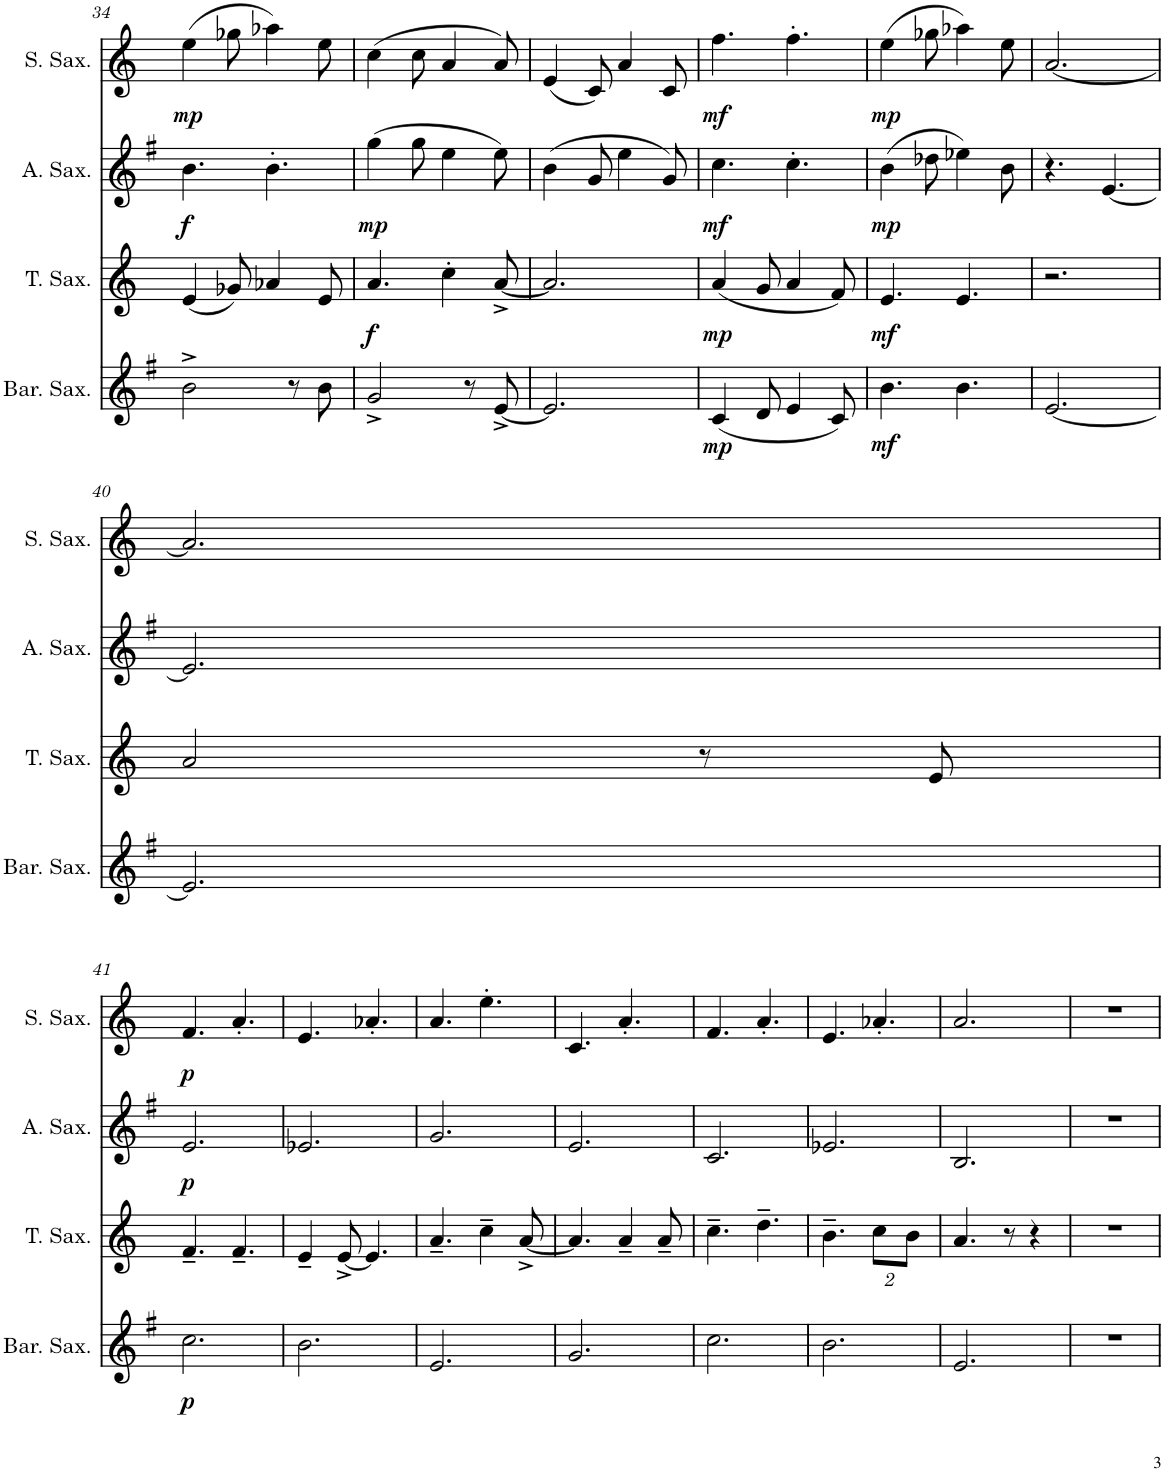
**kern	**dynam	**kern	**dynam	**kern	**dynam	**kern	**dynam
*part4	*part4	*part3	*part3	*part2	*part2	*part1	*part1
*staff4	*staff4	*staff3	*staff3	*staff2	*staff2	*staff1	*staff1
*I"Baritone Saxophone	*	*I"Tenor Saxophone	*	*I"Alto Saxophone	*	*I"Soprano Saxophone	*
*I'Bar. Sax.	*	*I'T. Sax.	*	*I'A. Sax.	*	*I'S. Sax.	*
!!LO:PB:g=z
*clefG2	*	*clefG2	*	*clefG2	*	*clefG2	*
*Trd12c21	*	*Trd8c14	*	*Trd5c9	*	*Trd1c2	*
*k[f#]	*	*k[]	*	*k[f#]	*	*k[]	*
*M6/8	*	*M6/8	*	*M6/8	*	*M6/8	*
=34	=34	=34	=34	=34	=34	=34	=34
!	!	!	!	!	!LO:DY:b	!	!LO:DY:b
2b^\	.	(4e/	.	4.b\	f	(4ee\	mp
.	.	8g-X/)	.	.	.	8gg-X\	.
.	.	4a-X/	.	4.b'\	.	4aa-X\)	.
8r	.	.	.	.	.	.	.
8b\	.	8e/	.	.	.	8ee\	.
=35	=35	=35	=35	=35	=35	=35	=35
!	!	!	!LO:DY:b	!	!LO:DY:b	!	!
2g^/	.	4.a/	f	(4gg\	mp	(4cc\	.
.	.	.	.	8gg\	.	8cc\	.
.	.	4cc'\	.	4ee\	.	4a/	.
8r	.	.	.	.	.	.	.
[8e^/	.	[8a^/	.	8ee\)	.	8a/)	.
=36	=36	=36	=36	=36	=36	=36	=36
2.e/]	.	2.a/]	.	(4b\	.	(4e/	.
.	.	.	.	8g/	.	8c/)	.
.	.	.	.	4ee\	.	4a/	.
.	.	.	.	8g/)	.	8c/	.
=37	=37	=37	=37	=37	=37	=37	=37
!	!LO:DY:b	!	!LO:DY:b	!	!LO:DY:b	!	!LO:DY:b
(4c/	mp	(4a/	mp	4.cc\	mf	4.ff\	mf
8d/	.	8g/	.	.	.	.	.
4e/	.	4a/	.	4.cc'\	.	4.ff'\	.
8c/)	.	8f/)	.	.	.	.	.
=38	=38	=38	=38	=38	=38	=38	=38
!	!LO:DY:b	!	!LO:DY:b	!	!LO:DY:b	!	!LO:DY:b
4.b\	mf	4.e/	mf	(4b\	mp	(4ee\	mp
.	.	.	.	8dd-X\	.	8gg-X\	.
4.b\	.	4.e/	.	4ee-X\)	.	4aa-X\)	.
.	.	.	.	8b\	.	8ee\	.
=39	=39	=39	=39	=39	=39	=39	=39
[2.e/	.	2.r	.	4.r	.	[2.a/	.
.	.	.	.	[4.e/	.	.	.
!!LO:LB:g=z
=40	=40	=40	=40	=40	=40	=40	=40
2.e/]	.	2a/	.	2.e/]	.	2.a/]	.
.	.	8r	.	.	.	.	.
.	.	8e/	.	.	.	.	.
!!LO:LB:g=z
=41	=41	=41	=41	=41	=41	=41	=41
!	!LO:DY:b	!	!	!	!LO:DY:b	!	!LO:DY:b
2.cc\	p	4.f~/	.	2.e/	p	4.f/	p
.	.	4.f~/	.	.	.	4.a'/	.
=42	=42	=42	=42	=42	=42	=42	=42
2.b\	.	4e~/	.	2.e-X/	.	4.e/	.
.	.	[8e^/	.	.	.	.	.
.	.	4.e/]	.	.	.	4.a-X'/	.
=43	=43	=43	=43	=43	=43	=43	=43
2.e/	.	4.a~/	.	2.g/	.	4.a/	.
.	.	4cc~\	.	.	.	4.ee'\	.
.	.	[8a^/	.	.	.	.	.
=44	=44	=44	=44	=44	=44	=44	=44
2.g/	.	4.a/]	.	2.e/	.	4.c/	.
.	.	4a~/	.	.	.	4.a'/	.
.	.	8a~/	.	.	.	.	.
=45	=45	=45	=45	=45	=45	=45	=45
2.cc\	.	4.cc~\	.	2.c/	.	4.f/	.
.	.	4.dd~\	.	.	.	4.a'/	.
=46	=46	=46	=46	=46	=46	=46	=46
2.b\	.	4.b~\	.	2.e-X/	.	4.e/	.
*	*	*Xbrackettup	*	*	*	*	*
.	.	16%3cc\L	.	.	.	4.a-X'/	.
.	.	16%3b\J	.	.	.	.	.
=47	=47	=47	=47	=47	=47	=47	=47
2.e/	.	4.a/	.	2.B/	.	2.a/	.
.	.	8r	.	.	.	.	.
.	.	4r	.	.	.	.	.
=48	=48	=48	=48	=48	=48	=48	=48
2.r	.	2.r	.	2.r	.	2.r	.
=	=	=	=	=	=	=	=
*-	*-	*-	*-	*-	*-	*-	*-
